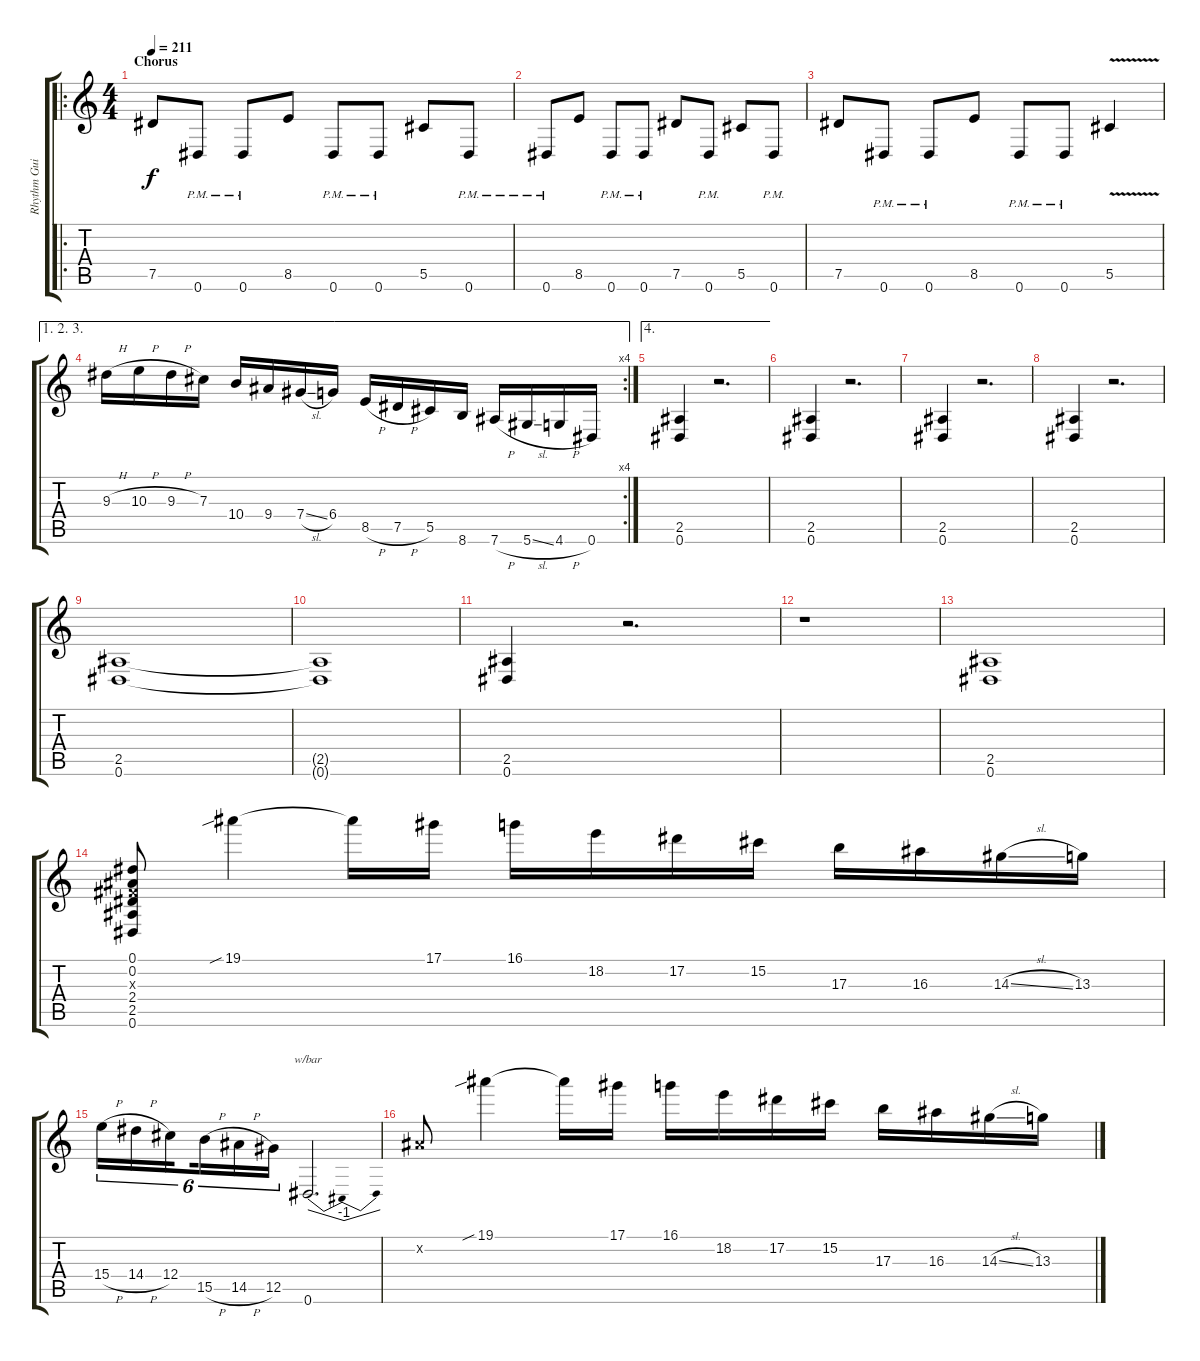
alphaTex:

\track ("Rhythm Guitar (Malmsteen)" "Rhythm Gui") {instrument distortionguitar}
\staff {score tabs}
\tuning (Eb4 Bb3 Gb3 Db3 Ab2 Eb2) {hide}
\ro
\ts (4 4)
\section ("" "Chorus")
\tempo 211
\clef g2
\ks c
7.5.8{dy f} 0.6{pm}.8 0.6{pm}.8 8.5.8 0.6{pm}.8 0.6{pm}.8 5.5.8 0.6{pm}.8 |
0.6{pm}.8 8.5.8 0.6{pm}.8 0.6{pm}.8 7.5.8 0.6{pm}.8 5.5.8 0.6{pm}.8 |
7.5.8 0.6{pm}.8 0.6{pm}.8 8.5.8 0.6{pm}.8 0.6{pm}.8 5.5{v}.4 |
\ae (1 2 3)
\rc 4
9.3{h}.16 10.3{h}.16 9.3{h}.16 7.3.16 10.4.16 9.4.16 7.4{sl}.16 6.4.16 8.5{h}.16 7.5{h}.16 5.5.16 8.6.16 7.6{h}.16 5.6{sl}.16 4.6{h}.16 0.6.16 |
\ae 4
(2.5 0.6).4 r.2{d} |
(2.5 0.6).4 r.2{d} |
(2.5 0.6).4 r.2{d} |
(2.5 0.6).4 r.2{d} |
(2.5 0.6).1 |
(2.5{t} 0.6{t}).1 |
(2.5 0.6).4 r.2{d} |
r.1 |
(2.5 0.6).1 |
(0.1 0.2 0.3{x} 2.4 2.5 0.6).8 19.1{sib}.4{volume 6} 19.1{t}.16 17.1.16 16.1.16 18.2.16 17.2.16 15.2.16 17.3.16 16.3.16 14.3{sl}.16 13.3.16 |
15.4{h}.16{tu (6 4)} 14.4{h}.16{tu (6 4)} 12.4.16{tu (6 4) beam splitsecondary} 15.5{h}.16{tu (6 4)} 14.5{h}.16{tu (6 4)} 12.5.16{tu (6 4)} 0.6.2{d tbe (dip default 0 0 30 -4 60 0)} |
0.2{x}.8 19.1{sib}.4 19.1{t}.16 17.1.16 16.1.16 18.2.16 17.2.16 15.2.16 17.3.16 16.3.16 14.3{sl}.16 13.3.16
